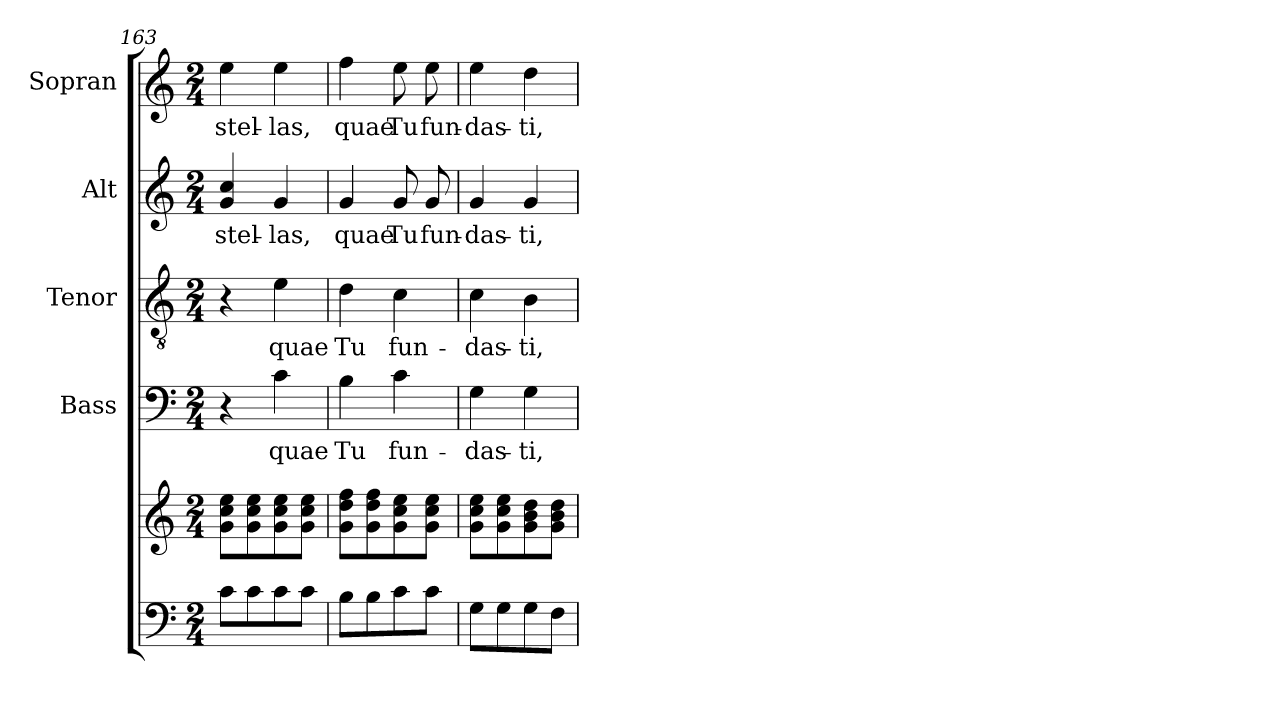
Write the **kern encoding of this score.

**kern	**kern	**kern	**text	**kern	**text	**kern	**text	**kern	**text
*part5	*part5	*part4	*part4	*part3	*part3	*part2	*part2	*part1	*part1
*staff6	*staff5	*staff4	*staff4	*staff3	*staff3	*staff2	*staff2	*staff1	*staff1
*	*	*I"Bass	*	*I"Tenor	*	*I"Alt	*	*I"Sopran	*
*	*	*I'B.	*	*I'T.	*	*I'A.	*	*I'S.	*
*clefF4	*clefG2	*clefF4	*	*clefGv2	*	*clefG2	*	*clefG2	*
*k[]	*k[]	*k[]	*	*k[]	*	*k[]	*	*k[]	*
*C:	*C:	*C:	*	*C:	*	*C:	*	*C:	*
*M2/4	*M2/4	*M2/4	*	*M2/4	*	*M2/4	*	*M2/4	*
=163	=163	=163	=163	=163	=163	=163	=163	=163	=163
!	!	!	!	!	!	!	!LO:LY:b	!	!LO:LY:b
8c\L	8g\ 8cc\ 8ee\L	4r	.	4r	.	4g/ 4cc/	stel-	4ee\	stel-
8c\	8g\ 8cc\ 8ee\	.	.	.	.	.	.	.	.
!	!	!	!LO:LY:b	!	!LO:LY:b	!	!LO:LY:b	!	!LO:LY:b
8c\	8g\ 8cc\ 8ee\	4c\	quae	4e\	quae	4g/	-las,	4ee\	-las,
8c\J	8g\ 8cc\ 8ee\J	.	.	.	.	.	.	.	.
=164	=164	=164	=164	=164	=164	=164	=164	=164	=164
!	!	!	!LO:LY:b	!	!LO:LY:b	!	!LO:LY:b	!	!LO:LY:b
8B\L	8g\ 8dd\ 8ff\L	4B\	Tu	4d\	Tu	4g/	quae	4ff\	quae
8B\	8g\ 8dd\ 8ff\	.	.	.	.	.	.	.	.
!	!	!	!LO:LY:b	!	!LO:LY:b	!	!LO:LY:b	!	!LO:LY:b
8c\	8g\ 8cc\ 8ee\	4c\	fun-	4c\	fun-	8g/	Tu	8ee\	Tu
!	!	!	!	!	!	!	!LO:LY:b	!	!LO:LY:b
8c\J	8g\ 8cc\ 8ee\J	.	.	.	.	8g/	fun-	8ee\	fun-
=165	=165	=165	=165	=165	=165	=165	=165	=165	=165
!	!	!	!LO:LY:b	!	!LO:LY:b	!	!LO:LY:b	!	!LO:LY:b
8G\L	8g\ 8cc\ 8ee\L	4G\	-das-	4c\	-das-	4g/	-das-	4ee\	-das-
8G\	8g\ 8cc\ 8ee\	.	.	.	.	.	.	.	.
!	!	!	!LO:LY:b	!	!LO:LY:b	!	!LO:LY:b	!	!LO:LY:b
8G\	8g\ 8b\ 8dd\	4G\	-ti,	4B\	-ti,	4g/	-ti,	4dd\	-ti,
8F\J	8g\ 8b\ 8dd\J	.	.	.	.	.	.	.	.
=	=	=	=	=	=	=	=	=	=
*-	*-	*-	*-	*-	*-	*-	*-	*-	*-
